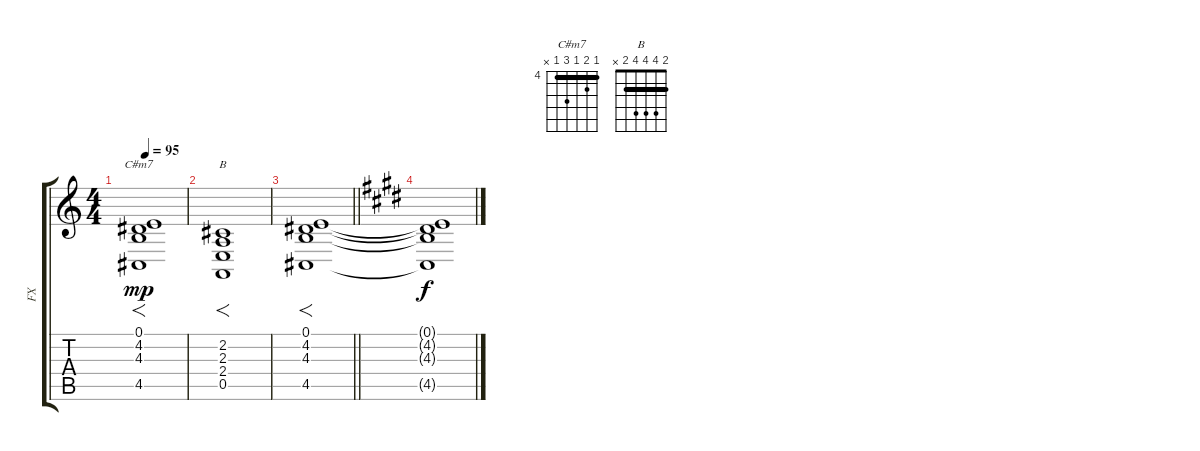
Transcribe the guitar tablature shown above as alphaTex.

\track ("FX" "FX") {instrument stringensemble1}
\staff {score tabs}
\tuning (E4 B3 G3 D3 A2 E2) {hide}
\chord ("C#m7" 4 5 4 6 4 x) {firstfret 4 barre 4}
\chord ("B" 2 4 4 4 2 x) {barre 2}
\ts (4 4)
\tempo 95
\clef g2
\ks c
(0.1 4.2 4.3 4.5).1{f ch "C#m7" dy mp} |
(2.2 2.3 2.4 0.5).1{f ch "B"} |
\barLineRight lightlight
(0.1 4.2 4.3 4.5).1{f} |
\ks e
(0.1{t} 4.2{t} 4.3{t} 4.5{t}).1{dy f}
